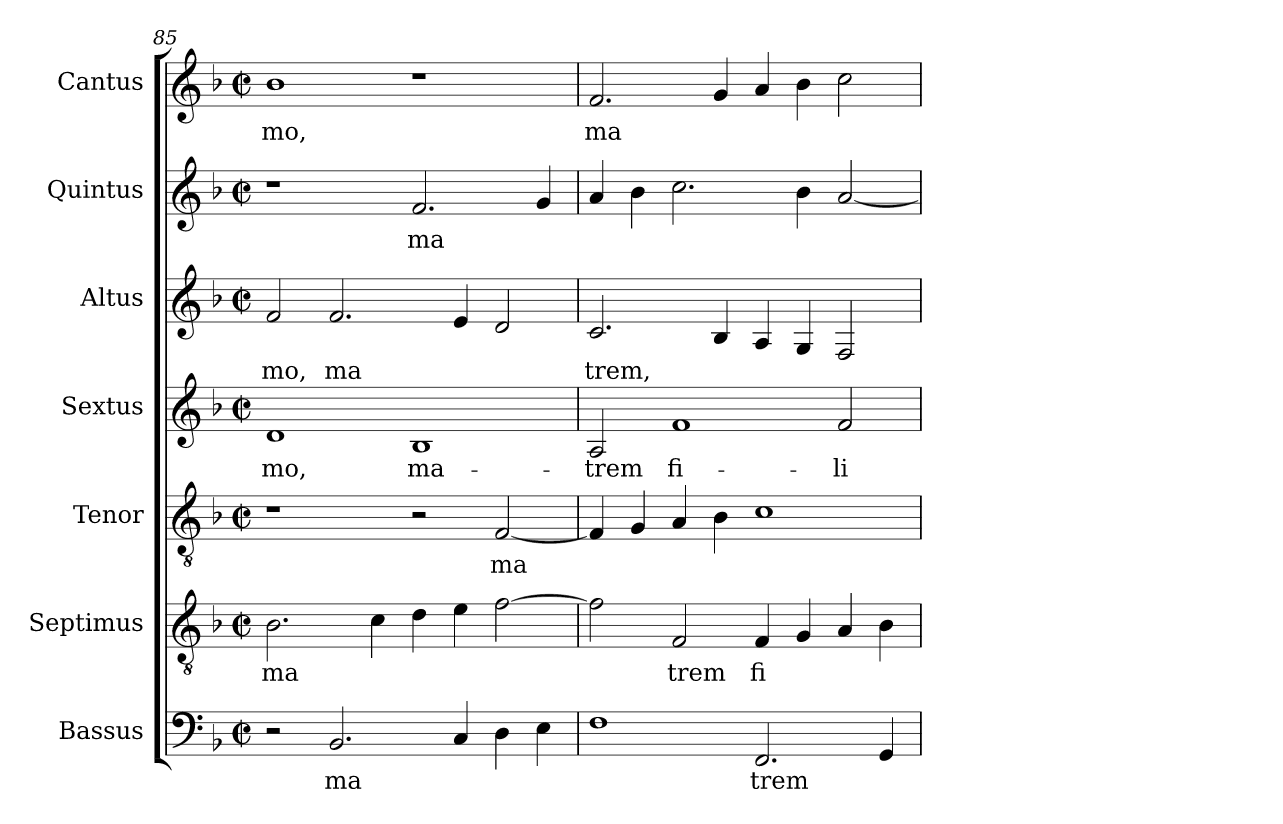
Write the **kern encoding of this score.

**kern	**text	**kern	**text	**kern	**text	**kern	**text	**kern	**text	**kern	**text	**kern	**text
*part7	*part7	*part6	*part6	*part5	*part5	*part4	*part4	*part3	*part3	*part2	*part2	*part1	*part1
*staff7	*staff7	*staff6	*staff6	*staff5	*staff5	*staff4	*staff4	*staff3	*staff3	*staff2	*staff2	*staff1	*staff1
*I"Bassus	*	*I"Septimus	*	*I"Tenor	*	*I"Sextus	*	*I"Altus	*	*I"Quintus	*	*I"Cantus	*
*clefF4	*	*clefGv2	*	*clefGv2	*	*clefG2	*	*clefG2	*	*clefG2	*	*clefG2	*
*k[b-]	*	*k[b-]	*	*k[b-]	*	*k[b-]	*	*k[b-]	*	*k[b-]	*	*k[b-]	*
*F:	*	*F:	*	*F:	*	*F:	*	*F:	*	*F:	*	*F:	*
*M2/2	*	*M2/2	*	*M2/2	*	*M2/2	*	*M2/2	*	*M2/2	*	*M2/2	*
*met(c|)	*	*met(c|)	*	*met(c|)	*	*met(c|)	*	*met(c|)	*	*met(c|)	*	*met(c|)	*
=85	=85	=85	=85	=85	=85	=85	=85	=85	=85	=85	=85	=85	=85
!	!	!	!LO:LY:b	!	!	!	!LO:LY:b:cj	!	!LO:LY:b	!	!	!	!LO:LY:b:cj
2r	.	2.B-\	ma-	1r	.	1d	-mo,	2f/	mo,	1r	.	1b-	mo,
!	!LO:LY:b	!	!	!	!	!	!	!	!LO:LY:b	!	!	!	!
2.BB-/	ma	.	.	.	.	.	.	2.f/	ma	.	.	.	.
!	!	!	!LO:LY:b	!	!	!	!	!	!	!	!	!	!
.	.	4c\	--	.	.	.	.	.	.	.	.	.	.
!	!	!	!LO:LY:b	!	!	!	!LO:LY:b:cj	!	!	!	!LO:LY:b:cj	!	!
.	.	4d\	--	2r	.	1B-	ma-	.	.	2.f/	ma-	1r	.
!	!LO:LY:b	!	!LO:LY:b	!	!	!	!	!	!LO:LY:b	!	!	!	!
4C/	.	4e\	--	.	.	.	.	4e/	.	.	.	.	.
!	!LO:LY:b	!	!LO:LY:b	!	!LO:LY:b:cj	!	!	!	!LO:LY:b	!	!	!	!
4D\	.	[>2f\	--	[<2F/	ma	.	.	2d/	.	.	.	.	.
!	!LO:LY:b	!	!	!	!	!	!	!	!	!	!LO:LY:b:cj	!	!
4E\	.	.	.	.	.	.	.	.	.	4g/	--	.	.
=86	=86	=86	=86	=86	=86	=86	=86	=86	=86	=86	=86	=86	=86
!	!LO:LY:b	!	!LO:LY:b	!	!LO:LY:b:cj	!	!LO:LY:b:cj	!	!LO:LY:b	!	!LO:LY:b:cj	!	!LO:LY:b:cj
1F	.	2f\]	--	4F/]	.	2A/	-trem	2.c/	trem,	4a/	--	2.f/	ma
!	!	!	!	!	!LO:LY:b:cj	!	!	!	!	!	!LO:LY:b:cj	!	!
.	.	.	.	4G/	.	.	.	.	.	4b-\	--	.	.
!	!	!	!LO:LY:b	!	!LO:LY:b:cj	!	!LO:LY:b:cj	!	!	!	!LO:LY:b:cj	!	!
.	.	2F/	-trem	4A/	.	1f	fi-	.	.	2.cc\	--	.	.
!	!	!	!	!	!LO:LY:b:cj	!	!	!	!LO:LY:b	!	!	!	!LO:LY:b:cj
.	.	.	.	4B-\	.	.	.	4B-/	.	.	.	4g/	.
!	!LO:LY:b	!	!LO:LY:b	!	!LO:LY:b:cj	!	!	!	!LO:LY:b	!	!	!	!LO:LY:b:cj
2.FF/	trem	4F/	fi-	1c	.	.	.	4A/	.	.	.	4a/	.
!	!	!	!LO:LY:b	!	!	!	!	!	!LO:LY:b	!	!LO:LY:b:cj	!	!LO:LY:b:cj
.	.	4G/	--	.	.	.	.	4G/	.	4b-\	--	4b-\	.
!	!	!	!LO:LY:b	!	!	!	!LO:LY:b:cj	!	!LO:LY:b	!	!LO:LY:b:cj	!	!LO:LY:b:cj
.	.	4A/	--	.	.	2f/	-li-	2F/	.	[<2a/	--	2cc\	.
!	!LO:LY:b	!	!LO:LY:b	!	!	!	!	!	!	!	!	!	!
4GG/	.	4B-\	--	.	.	.	.	.	.	.	.	.	.
=	=	=	=	=	=	=	=	=	=	=	=	=	=
*-	*-	*-	*-	*-	*-	*-	*-	*-	*-	*-	*-	*-	*-
